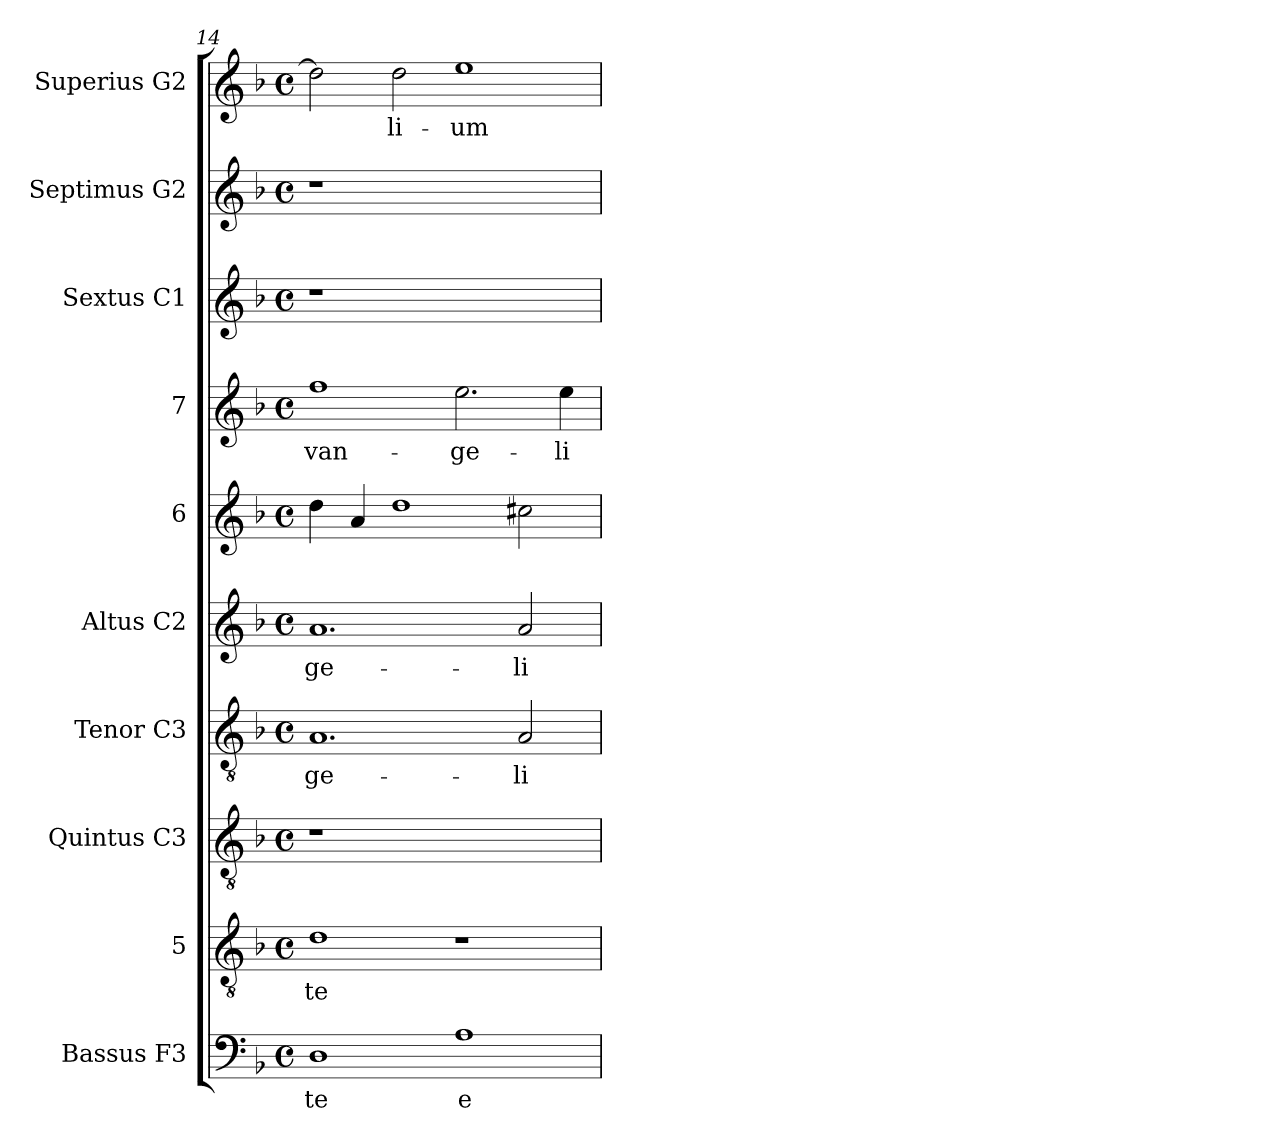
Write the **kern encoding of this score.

**kern	**text	**kern	**text	**kern	**kern	**text	**kern	**text	**kern	**text	**kern	**text	**kern	**kern	**kern	**text
*part10	*part10	*part9	*part9	*part8	*part7	*part7	*part6	*part6	*part5	*part5	*part4	*part4	*part3	*part2	*part1	*part1
*staff10	*staff10	*staff9	*staff9	*staff8	*staff7	*staff7	*staff6	*staff6	*staff5	*staff5	*staff4	*staff4	*staff3	*staff2	*staff1	*staff1
*I"Bassus  F3	*	*I"5	*	*I"Quintus  C3	*I"Tenor  C3	*	*I"Altus  C2	*	*I"6	*	*I"7	*	*I"Sextus  C1	*I"Septimus  G2	*I"Superius  G2	*
*I'B	*	*	*	*	*I'T	*	*I'A	*	*	*	*	*	*	*	*I'S	*
*clefF4	*	*clefGv2	*	*clefGv2	*clefGv2	*	*clefG2	*	*clefG2	*	*clefG2	*	*clefG2	*clefG2	*clefG2	*
*k[b-]	*	*k[b-]	*	*k[b-]	*k[b-]	*	*k[b-]	*	*k[b-]	*	*k[b-]	*	*k[b-]	*k[b-]	*k[b-]	*
*F:	*	*F:	*	*F:	*F:	*	*F:	*	*F:	*	*F:	*	*F:	*F:	*F:	*
*M4/4	*	*M4/4	*	*M4/4	*M4/4	*	*M4/4	*	*M4/4	*	*M4/4	*	*M4/4	*M4/4	*M4/4	*
*met(c)	*	*met(c)	*	*met(c)	*met(c)	*	*met(c)	*	*met(c)	*	*met(c)	*	*met(c)	*met(c)	*met(c)	*
=14	=14	=14	=14	=14	=14	=14	=14	=14	=14	=14	=14	=14	=14	=14	=14	=14
!	!LO:LY:b:rj	!	!LO:LY:b:cj	!	!	!LO:LY:b:rj	!	!LO:LY:b:rj	!	!LO:LY:b:cj	!	!LO:LY:b:cj	!	!	!	!LO:LY:b:rj
1D	-te	1d	-te	1r	1.A	-ge-	1.a	-ge-	4dd\	--	1ff	-van-	1r	1r	2dd\]	--
!	!	!	!	!	!	!	!	!	!	!LO:LY:b:cj	!	!	!	!	!	!
.	.	.	.	.	.	.	.	.	4a/	--	.	.	.	.	.	.
!	!	!	!	!	!	!	!	!	!	!LO:LY:b:cj	!	!	!	!	!	!LO:LY:b:rj
.	.	.	.	.	.	.	.	.	1dd	--	.	.	.	.	2dd\	-li-
!	!LO:LY:b:rj	!	!	!	!	!	!	!	!	!	!	!LO:LY:b:cj	!	!	!	!LO:LY:b:rj
1A	e-	1r	.	1ryy	.	.	.	.	.	.	2.ee\	-ge-	1ryy	1ryy	1ee	-um
!	!	!	!	!	!	!LO:LY:b:rj	!	!LO:LY:b:rj	!	!LO:LY:b:cj	!	!	!	!	!	!
.	.	.	.	.	2A/	-li-	2a/	-li-	2cc#X\	--	.	.	.	.	.	.
!	!	!	!	!	!	!	!	!	!	!	!	!LO:LY:b:cj	!	!	!	!
.	.	.	.	.	.	.	.	.	.	.	4ee\	-li-	.	.	.	.
=	=	=	=	=	=	=	=	=	=	=	=	=	=	=	=	=
*-	*-	*-	*-	*-	*-	*-	*-	*-	*-	*-	*-	*-	*-	*-	*-	*-
